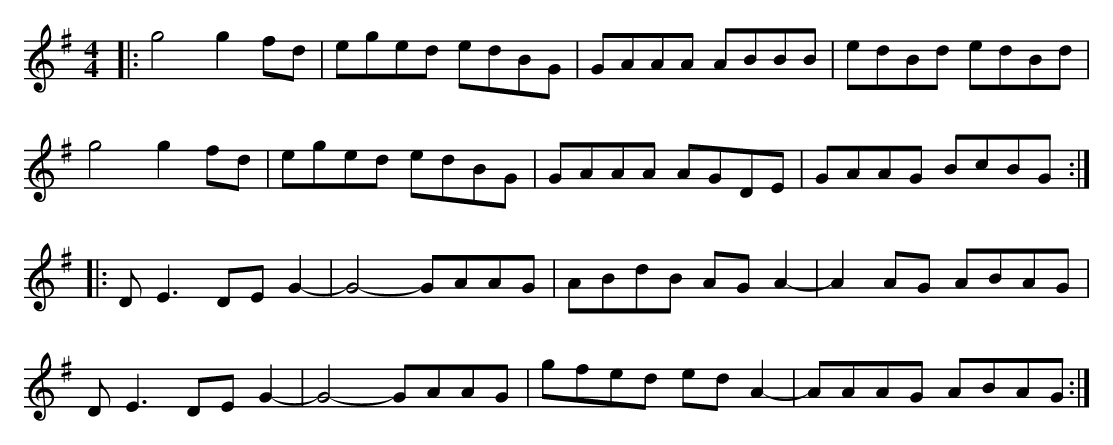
X:1
M:4/4
K:G
|:g4 g2fd|eged edBG|GAAA ABBB|edBd edBd|
g4 g2fd|eged edBG|GAAA AGDE|GAAG BcBG:|
|:DE3 DEG2-|G4- GAAG|ABdB AGA2-|A2AG ABAG|
DE3 DEG2-|G4- GAAG|gfed edA2-|AAAG ABAG:|
